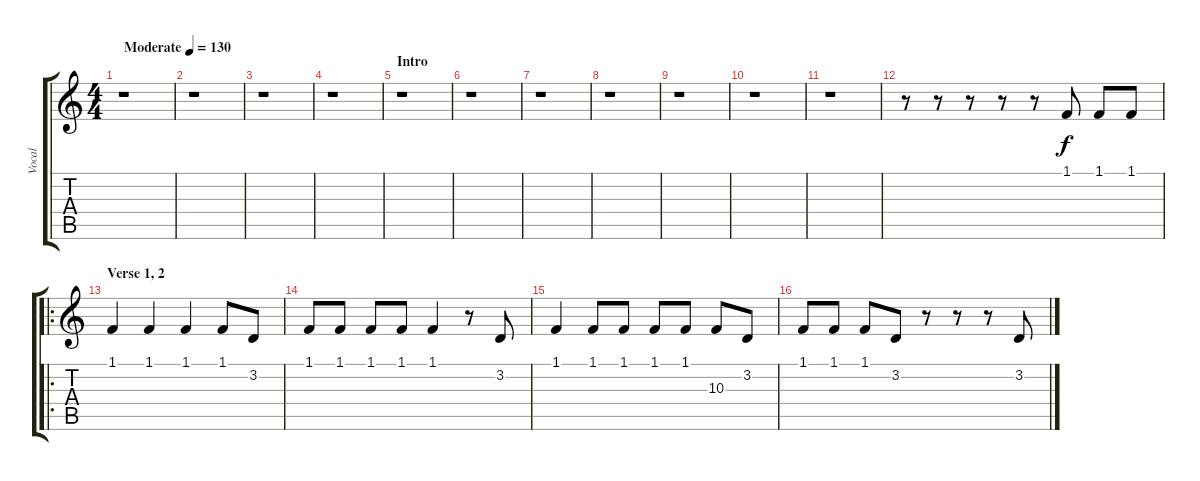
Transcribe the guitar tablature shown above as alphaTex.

\track ("Vocal" "Vocal") {instrument synthbrass1}
\staff {score tabs}
\tuning (E4 B3 G3 D3 A2 E2) {hide}
\ts (4 4)
\tempo (130 "Moderate")
\clef g2
\ks c
r.1{dy f instrument synthbrass1} |
r.1 |
r.1 |
r.1 |
\section ("" "Intro")
r.1 |
r.1 |
r.1 |
r.1 |
r.1 |
r.1 |
r.1 |
r.8 r.8 r.8 r.8 r.8 1.1.8 1.1.8 1.1.8 |
\ro
\section ("" "Verse 1, 2")
1.1.4 1.1.4 1.1.4 1.1.8 3.2.8 |
1.1.8 1.1.8 1.1.8 1.1.8 1.1.4 r.8 3.2.8 |
1.1.4 1.1.8 1.1.8 1.1.8 1.1.8 10.3.8 3.2.8 |
1.1.8 1.1.8 1.1.8 3.2.8 r.8 r.8 r.8 3.2.8
